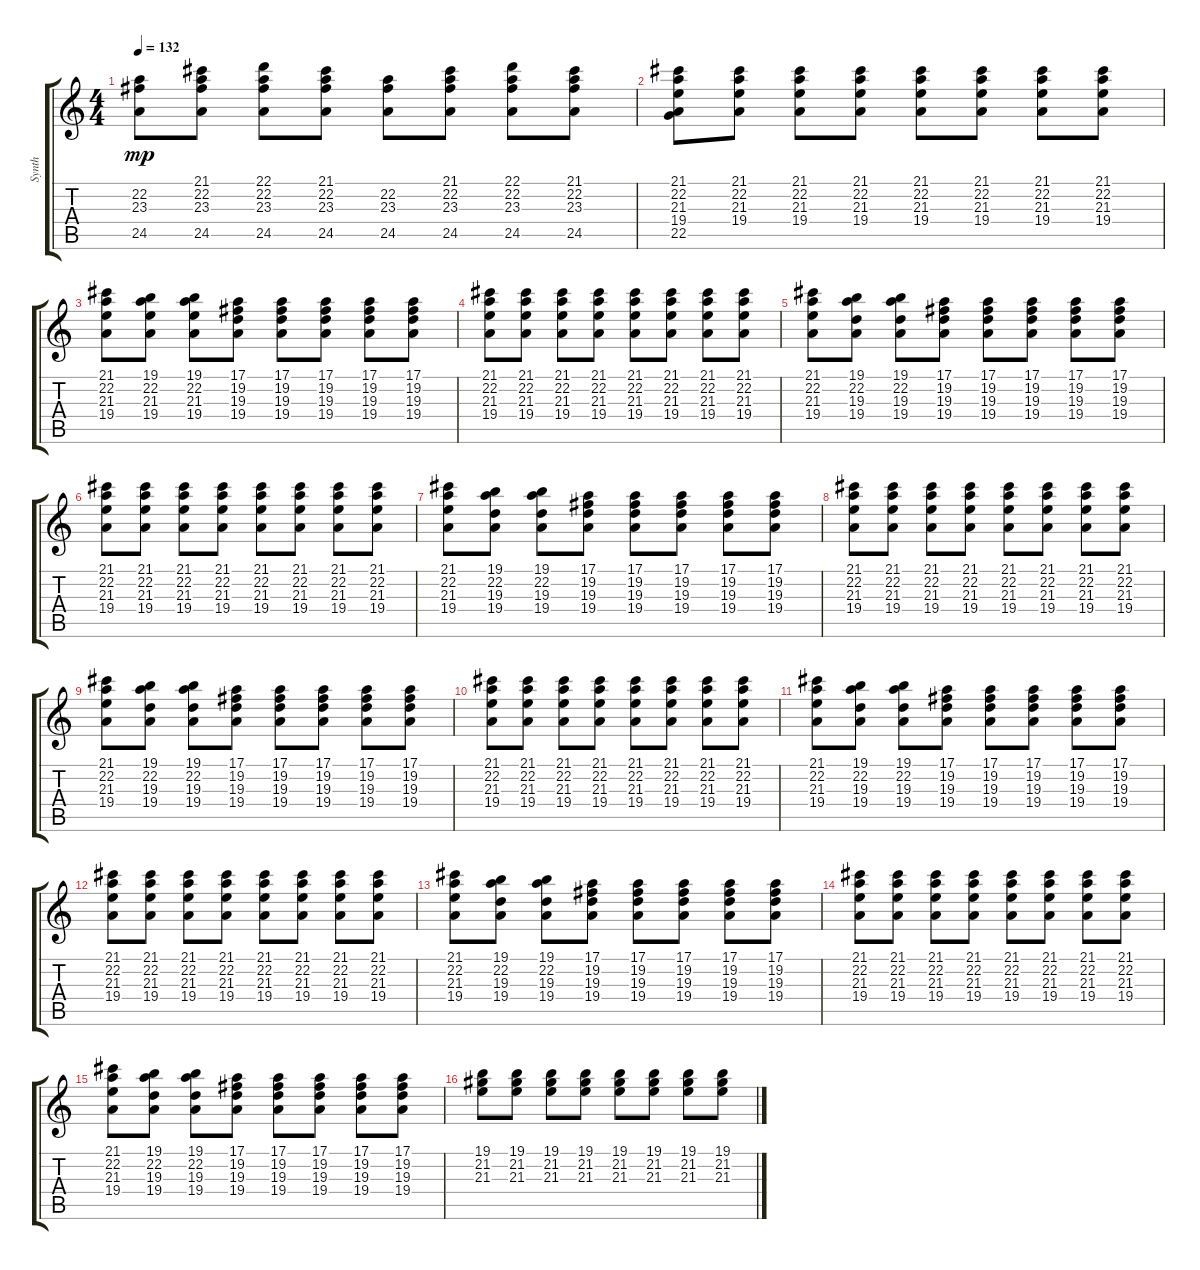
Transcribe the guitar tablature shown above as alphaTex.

\track ("Synth" "Synth") {instrument rockorgan}
\staff {score tabs}
\tuning (E4 B3 G3 D3 A2 E2) {hide}
\ts (4 4)
\tempo 132
\clef g2
\ks c
(22.2 23.3 24.5).8{dy mp} (21.1 22.2 23.3 24.5).8 (22.1 22.2 23.3 24.5).8 (21.1 22.2 23.3 24.5).8 (22.2 23.3 24.5).8 (21.1 22.2 23.3 24.5).8 (22.1 22.2 23.3 24.5).8 (21.1 22.2 23.3 24.5).8 |
(21.1 22.2 21.3 19.4 22.5).8 (21.1 22.2 21.3 19.4).8 (21.1 22.2 21.3 19.4).8 (21.1 22.2 21.3 19.4).8 (21.1 22.2 21.3 19.4).8 (21.1 22.2 21.3 19.4).8 (21.1 22.2 21.3 19.4).8 (21.1 22.2 21.3 19.4).8 |
(21.1 22.2 21.3 19.4).8 (19.1 22.2 21.3 19.4).8 (19.1 22.2 21.3 19.4).8 (17.1 19.2 19.3 19.4).8 (17.1 19.2 19.3 19.4).8 (17.1 19.2 19.3 19.4).8 (17.1 19.2 19.3 19.4).8 (17.1 19.2 19.3 19.4).8 |
(21.1 22.2 21.3 19.4).8 (21.1 22.2 21.3 19.4).8 (21.1 22.2 21.3 19.4).8 (21.1 22.2 21.3 19.4).8 (21.1 22.2 21.3 19.4).8 (21.1 22.2 21.3 19.4).8 (21.1 22.2 21.3 19.4).8 (21.1 22.2 21.3 19.4).8 |
(21.1 22.2 21.3 19.4).8 (19.1 22.2 19.3 19.4).8 (19.1 22.2 19.3 19.4).8 (17.1 19.2 19.3 19.4).8 (17.1 19.2 19.3 19.4).8 (17.1 19.2 19.3 19.4).8 (17.1 19.2 19.3 19.4).8 (17.1 19.2 19.3 19.4).8 |
(21.1 22.2 21.3 19.4).8 (21.1 22.2 21.3 19.4).8 (21.1 22.2 21.3 19.4).8 (21.1 22.2 21.3 19.4).8 (21.1 22.2 21.3 19.4).8 (21.1 22.2 21.3 19.4).8 (21.1 22.2 21.3 19.4).8 (21.1 22.2 21.3 19.4).8 |
(21.1 22.2 21.3 19.4).8 (19.1 22.2 19.3 19.4).8 (19.1 22.2 19.3 19.4).8 (17.1 19.2 19.3 19.4).8 (17.1 19.2 19.3 19.4).8 (17.1 19.2 19.3 19.4).8 (17.1 19.2 19.3 19.4).8 (17.1 19.2 19.3 19.4).8 |
(21.1 22.2 21.3 19.4).8 (21.1 22.2 21.3 19.4).8 (21.1 22.2 21.3 19.4).8 (21.1 22.2 21.3 19.4).8 (21.1 22.2 21.3 19.4).8 (21.1 22.2 21.3 19.4).8 (21.1 22.2 21.3 19.4).8 (21.1 22.2 21.3 19.4).8 |
(21.1 22.2 21.3 19.4).8 (19.1 22.2 19.3 19.4).8 (19.1 22.2 19.3 19.4).8 (17.1 19.2 19.3 19.4).8 (17.1 19.2 19.3 19.4).8 (17.1 19.2 19.3 19.4).8 (17.1 19.2 19.3 19.4).8 (17.1 19.2 19.3 19.4).8 |
(21.1 22.2 21.3 19.4).8 (21.1 22.2 21.3 19.4).8 (21.1 22.2 21.3 19.4).8 (21.1 22.2 21.3 19.4).8 (21.1 22.2 21.3 19.4).8 (21.1 22.2 21.3 19.4).8 (21.1 22.2 21.3 19.4).8 (21.1 22.2 21.3 19.4).8 |
(21.1 22.2 21.3 19.4).8 (19.1 22.2 19.3 19.4).8 (19.1 22.2 19.3 19.4).8 (17.1 19.2 19.3 19.4).8 (17.1 19.2 19.3 19.4).8 (17.1 19.2 19.3 19.4).8 (17.1 19.2 19.3 19.4).8 (17.1 19.2 19.3 19.4).8 |
(21.1 22.2 21.3 19.4).8 (21.1 22.2 21.3 19.4).8 (21.1 22.2 21.3 19.4).8 (21.1 22.2 21.3 19.4).8 (21.1 22.2 21.3 19.4).8 (21.1 22.2 21.3 19.4).8 (21.1 22.2 21.3 19.4).8 (21.1 22.2 21.3 19.4).8 |
(21.1 22.2 21.3 19.4).8 (19.1 22.2 19.3 19.4).8 (19.1 22.2 19.3 19.4).8 (17.1 19.2 19.3 19.4).8 (17.1 19.2 19.3 19.4).8 (17.1 19.2 19.3 19.4).8 (17.1 19.2 19.3 19.4).8 (17.1 19.2 19.3 19.4).8 |
(21.1 22.2 21.3 19.4).8 (21.1 22.2 21.3 19.4).8 (21.1 22.2 21.3 19.4).8 (21.1 22.2 21.3 19.4).8 (21.1 22.2 21.3 19.4).8 (21.1 22.2 21.3 19.4).8 (21.1 22.2 21.3 19.4).8 (21.1 22.2 21.3 19.4).8 |
(21.1 22.2 21.3 19.4).8 (19.1 22.2 19.3 19.4).8 (19.1 22.2 19.3 19.4).8 (17.1 19.2 19.3 19.4).8 (17.1 19.2 19.3 19.4).8 (17.1 19.2 19.3 19.4).8 (17.1 19.2 19.3 19.4).8 (17.1 19.2 19.3 19.4).8 |
(19.1 21.2 21.3).8 (19.1 21.2 21.3).8 (19.1 21.2 21.3).8 (19.1 21.2 21.3).8 (19.1 21.2 21.3).8 (19.1 21.2 21.3).8 (19.1 21.2 21.3).8 (19.1 21.2 21.3).8
